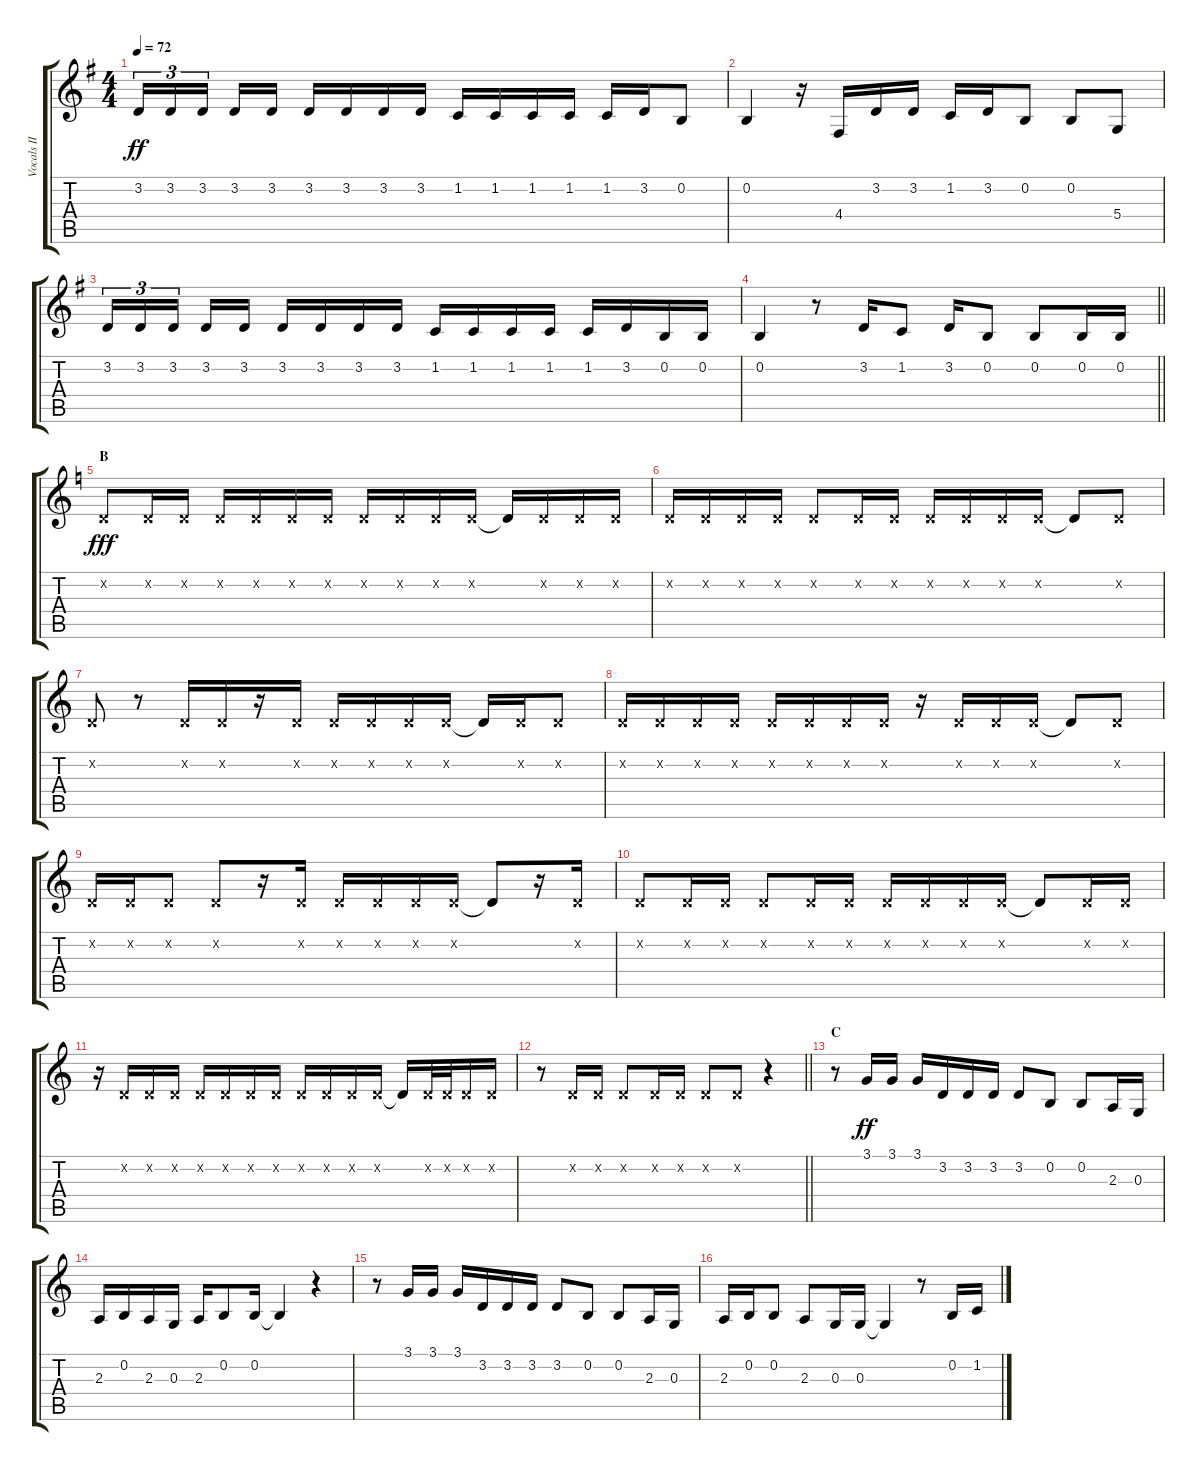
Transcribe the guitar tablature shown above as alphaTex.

\track ("Vocals II" "Vocals II") {instrument voiceoohs}
\staff {score tabs}
\tuning (E4 B3 G3 D3 A2 E2) {hide}
\ts (4 4)
\tempo 72
\clef g2
\ks g
3.2.16{tu (3 2) dy ff} 3.2.16{tu (3 2)} 3.2.16{tu (3 2) beam splitsecondary} 3.2.16 3.2.16 3.2.16 3.2.16 3.2.16 3.2.16 1.2.16 1.2.16 1.2.16 1.2.16 1.2.16 3.2.16 0.2.8 |
0.2.4 r.16 4.4.16 3.2.16 3.2.16 1.2.16 3.2.16 0.2.8 0.2.8 5.4.8 |
3.2.16{tu (3 2)} 3.2.16{tu (3 2)} 3.2.16{tu (3 2) beam splitsecondary} 3.2.16 3.2.16 3.2.16 3.2.16 3.2.16 3.2.16 1.2.16 1.2.16 1.2.16 1.2.16 1.2.16 3.2.16 0.2.16 0.2.16 |
\barLineRight lightlight
0.2.4 r.8 3.2.16 1.2.8 3.2.16 0.2.8 0.2.8 0.2.16 0.2.16 |
\section ("" "B")
\ks aminor
3.2{x}.8{dy fff} 3.2{x}.16 3.2{x}.16 3.2{x}.16 3.2{x}.16 3.2{x}.16 3.2{x}.16 3.2{x}.16 3.2{x}.16 3.2{x}.16 3.2{x}.16 3.2{t}.16 3.2{x}.16 3.2{x}.16 3.2{x}.16 |
3.2{x}.16 3.2{x}.16 3.2{x}.16 3.2{x}.16 3.2{x}.8 3.2{x}.16 3.2{x}.16 3.2{x}.16 3.2{x}.16 3.2{x}.16 3.2{x}.16 3.2{t}.8 3.2{x}.8 |
3.2{x}.8 r.8 3.2{x}.16 3.2{x}.16 r.16 3.2{x}.16 3.2{x}.16 3.2{x}.16 3.2{x}.16 3.2{x}.16 3.2{t}.16 3.2{x}.16 3.2{x}.8 |
3.2{x}.16 3.2{x}.16 3.2{x}.16 3.2{x}.16 3.2{x}.16 3.2{x}.16 3.2{x}.16 3.2{x}.16 r.16 3.2{x}.16 3.2{x}.16 3.2{x}.16 3.2{t}.8 3.2{x}.8 |
3.2{x}.16 3.2{x}.16 3.2{x}.8 3.2{x}.8 r.16 3.2{x}.16 3.2{x}.16 3.2{x}.16 3.2{x}.16 3.2{x}.16 3.2{t}.8 r.16 3.2{x}.16 |
3.2{x}.8 3.2{x}.16 3.2{x}.16 3.2{x}.8 3.2{x}.16 3.2{x}.16 3.2{x}.16 3.2{x}.16 3.2{x}.16 3.2{x}.16 3.2{t}.8 3.2{x}.16 3.2{x}.16 |
r.16 3.2{x}.16 3.2{x}.16 3.2{x}.16 3.2{x}.16 3.2{x}.16 3.2{x}.16 3.2{x}.16 3.2{x}.16 3.2{x}.16 3.2{x}.16 3.2{x}.16 3.2{t}.16 3.2{x}.32 3.2{x}.32 3.2{x}.16 3.2{x}.16 |
\barLineRight lightlight
r.8 3.2{x}.16 3.2{x}.16 3.2{x}.8 3.2{x}.16 3.2{x}.16 3.2{x}.8 3.2{x}.8 r.4 |
\section ("" "C")
r.8 3.1.16{dy ff} 3.1.16 3.1.16 3.2.16 3.2.16 3.2.16 3.2.8 0.2.8 0.2.8 2.3.16 0.3.16 |
2.3.16 0.2.16 2.3.16 0.3.16 2.3.16 0.2.8 0.2.16 0.2{t}.4 r.4 |
r.8 3.1.16 3.1.16 3.1.16 3.2.16 3.2.16 3.2.16 3.2.8 0.2.8 0.2.8 2.3.16 0.3.16 |
2.3.16 0.2.16 0.2.8 2.3.8 0.3.16 0.3.16 0.3{t}.4 r.8 0.2.16 1.2.16
